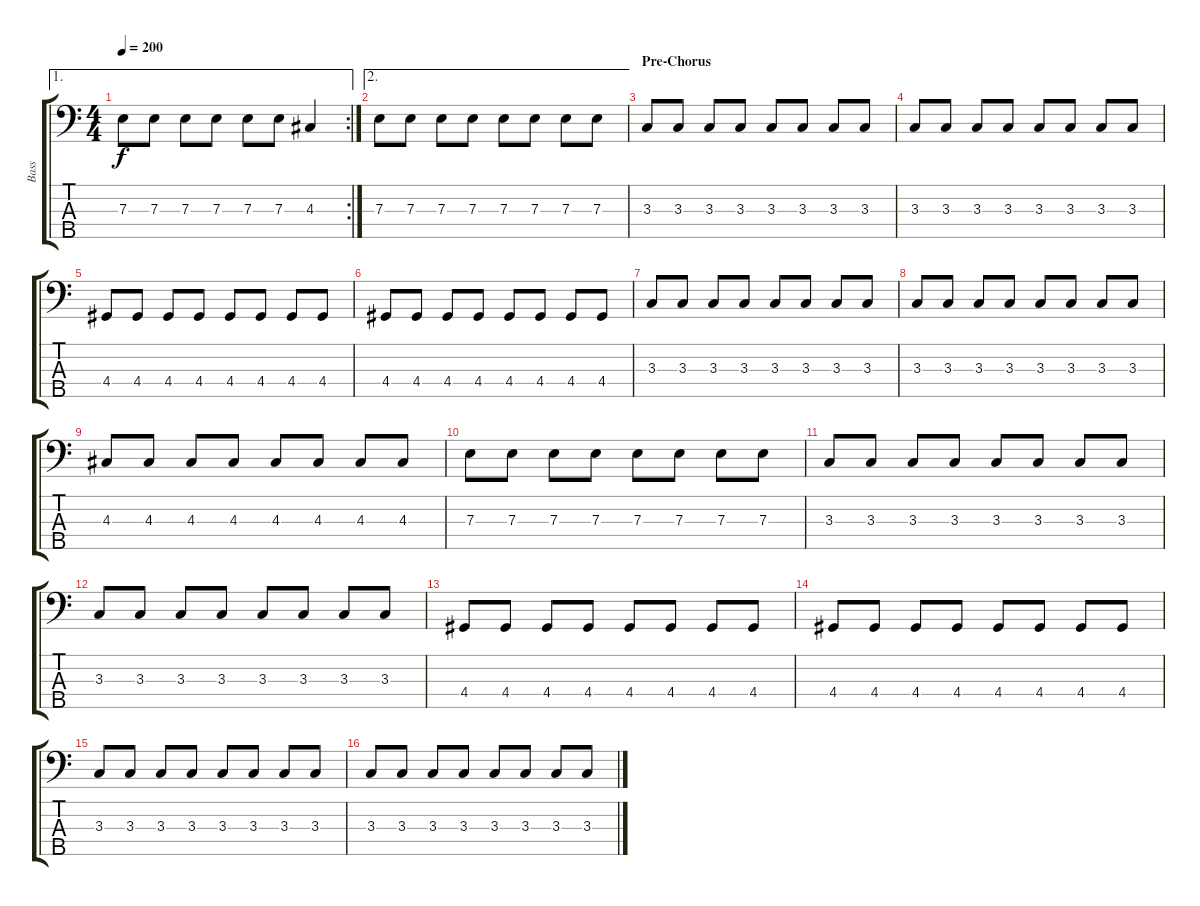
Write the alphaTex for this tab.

\track ("Bass" "Bass") {instrument electricbassfinger}
\staff {score tabs}
\tuning (G2 D2 A1 E1 B0) {hide}
\ae 1
\rc 2
\ts (4 4)
\tempo 200
\clef f4
\ks c
7.3.8{dy f} 7.3.8 7.3.8 7.3.8 7.3.8 7.3.8 4.3.4 |
\ae 2
7.3.8 7.3.8 7.3.8 7.3.8 7.3.8 7.3.8 7.3.8 7.3.8 |
\section ("" "Pre-Chorus")
3.3.8 3.3.8 3.3.8 3.3.8 3.3.8 3.3.8 3.3.8 3.3.8 |
3.3.8 3.3.8 3.3.8 3.3.8 3.3.8 3.3.8 3.3.8 3.3.8 |
4.4.8 4.4.8 4.4.8 4.4.8 4.4.8 4.4.8 4.4.8 4.4.8 |
4.4.8 4.4.8 4.4.8 4.4.8 4.4.8 4.4.8 4.4.8 4.4.8 |
3.3.8 3.3.8 3.3.8 3.3.8 3.3.8 3.3.8 3.3.8 3.3.8 |
3.3.8 3.3.8 3.3.8 3.3.8 3.3.8 3.3.8 3.3.8 3.3.8 |
4.3.8 4.3.8 4.3.8 4.3.8 4.3.8 4.3.8 4.3.8 4.3.8 |
7.3.8 7.3.8 7.3.8 7.3.8 7.3.8 7.3.8 7.3.8 7.3.8 |
3.3.8 3.3.8 3.3.8 3.3.8 3.3.8 3.3.8 3.3.8 3.3.8 |
3.3.8 3.3.8 3.3.8 3.3.8 3.3.8 3.3.8 3.3.8 3.3.8 |
4.4.8 4.4.8 4.4.8 4.4.8 4.4.8 4.4.8 4.4.8 4.4.8 |
4.4.8 4.4.8 4.4.8 4.4.8 4.4.8 4.4.8 4.4.8 4.4.8 |
3.3.8 3.3.8 3.3.8 3.3.8 3.3.8 3.3.8 3.3.8 3.3.8 |
3.3.8 3.3.8 3.3.8 3.3.8 3.3.8 3.3.8 3.3.8 3.3.8
